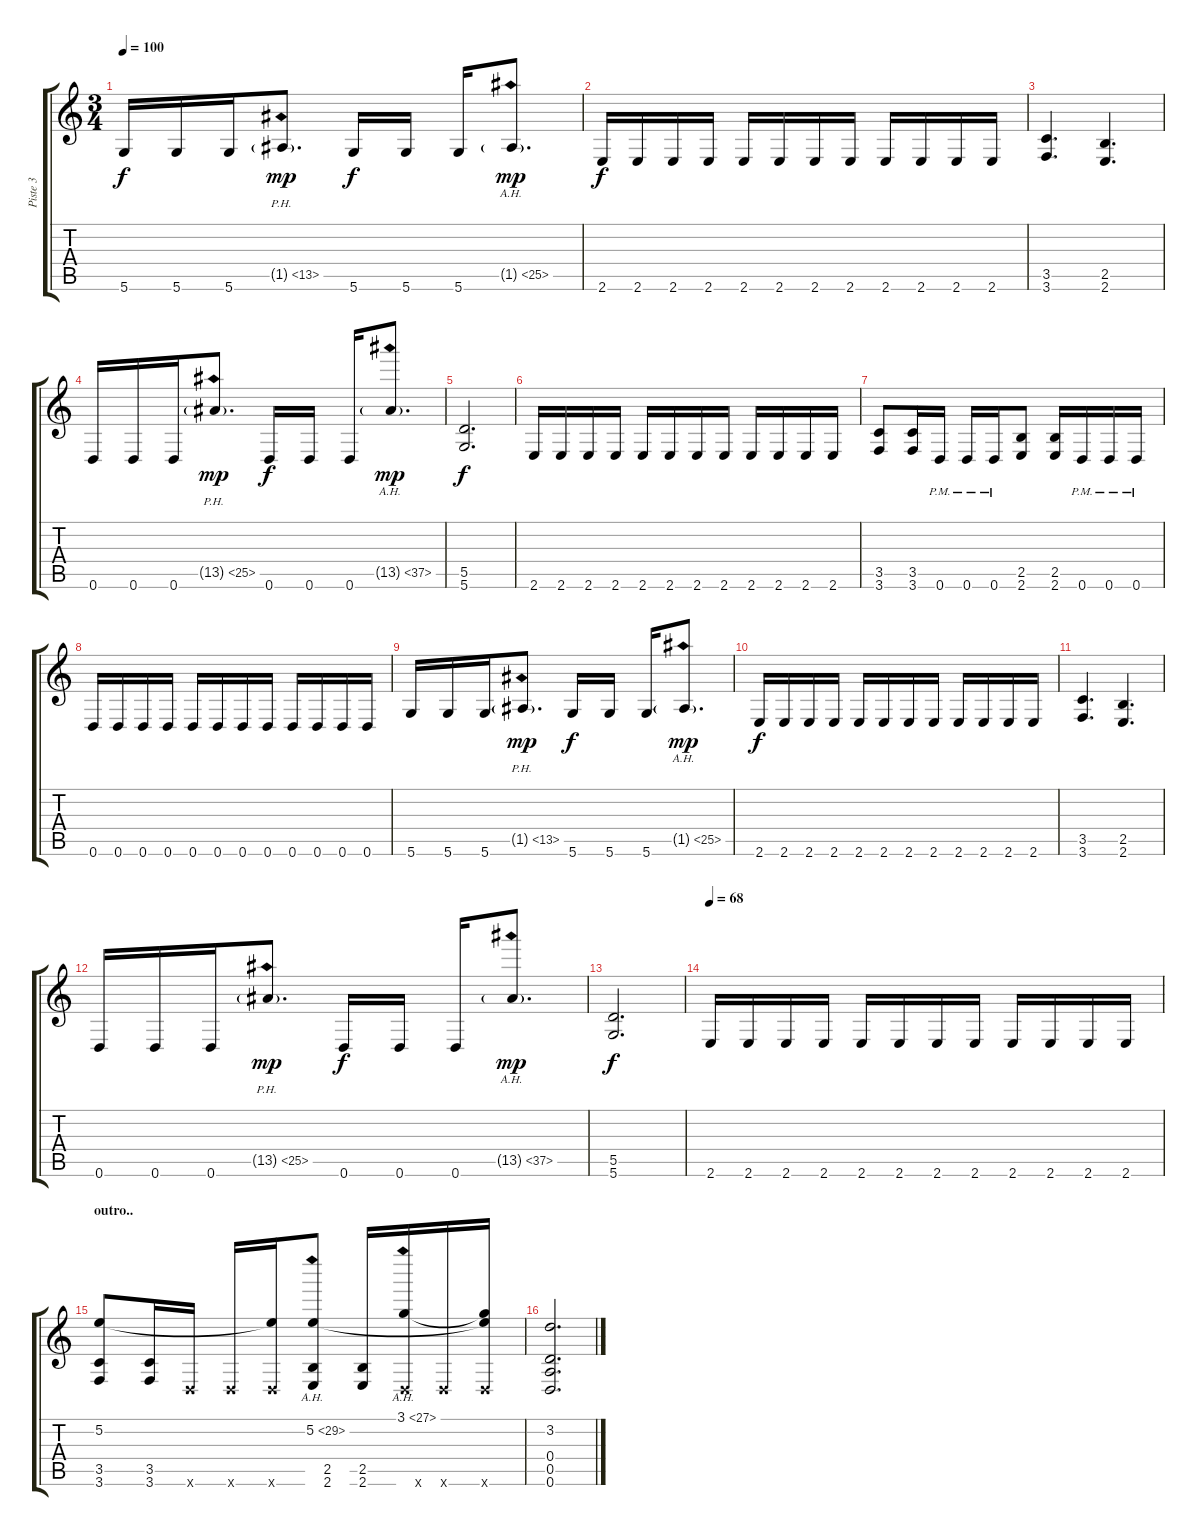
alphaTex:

\track ("Piste 3" "Piste 3") {instrument distortionguitar}
\staff {score tabs}
\tuning (E4 B3 G3 D3 A2 D2) {hide}
\ts (3 4)
\tempo 100
\clef g2
\ks c
5.6.16{dy f} 5.6.16 5.6.16 1.5{ph 12 g}.8{d dy mp} 5.6.16{dy f} 5.6.16 5.6.16 1.5{ah 24 g}.8{d dy mp} |
2.6.16{dy f} 2.6.16 2.6.16 2.6.16 2.6.16 2.6.16 2.6.16 2.6.16 2.6.16 2.6.16 2.6.16 2.6.16 |
(3.5 3.6).4{d} (2.5 2.6).4{d} |
0.6.16 0.6.16 0.6.16 13.5{ph 12 g}.8{d dy mp} 0.6.16{dy f} 0.6.16 0.6.16 13.5{ah 24 g}.8{d dy mp} |
(5.5 5.6).2{d dy f} |
2.6.16 2.6.16 2.6.16 2.6.16 2.6.16 2.6.16 2.6.16 2.6.16 2.6.16 2.6.16 2.6.16 2.6.16 |
(3.5 3.6).8 (3.5 3.6).16 0.6{pm}.16 0.6{pm}.16 0.6{pm}.16 (2.5 2.6).8 (2.5 2.6).16 0.6{pm}.16 0.6{pm}.16 0.6{pm}.16 |
0.6.16{volume 13} 0.6.16 0.6.16 0.6.16 0.6.16 0.6.16 0.6.16 0.6.16 0.6.16 0.6.16 0.6.16 0.6.16 |
5.6.16 5.6.16 5.6.16 1.5{ph 12 g}.8{d dy mp} 5.6.16{dy f} 5.6.16 5.6.16 1.5{ah 24 g}.8{d dy mp} |
2.6.16{dy f} 2.6.16 2.6.16 2.6.16 2.6.16 2.6.16 2.6.16 2.6.16 2.6.16 2.6.16 2.6.16 2.6.16 |
(3.5 3.6).4{d} (2.5 2.6).4{d} |
0.6.16 0.6.16 0.6.16 13.5{ph 12 g}.8{d dy mp} 0.6.16{dy f} 0.6.16 0.6.16 13.5{ah 24 g}.8{d dy mp} |
(5.5 5.6).2{d dy f} |
\tempo 68
2.6.16 2.6.16 2.6.16 2.6.16 2.6.16 2.6.16 2.6.16 2.6.16 2.6.16 2.6.16 2.6.16 2.6.16 |
\section ("" "outro..")
(5.2 3.5 3.6).8 (3.5 3.6).16 0.6{x}.16 0.6{x}.16 (5.2{t} 0.6{x}).16 (5.2{ah 24} 2.5 2.6).8 (2.5 2.6).16 (3.1{ah 24} 0.6{x}).16 0.6{x}.16 (3.1{t} 5.2{t} 0.6{x}).16 |
(3.2 0.4 0.5 0.6).2{d}
